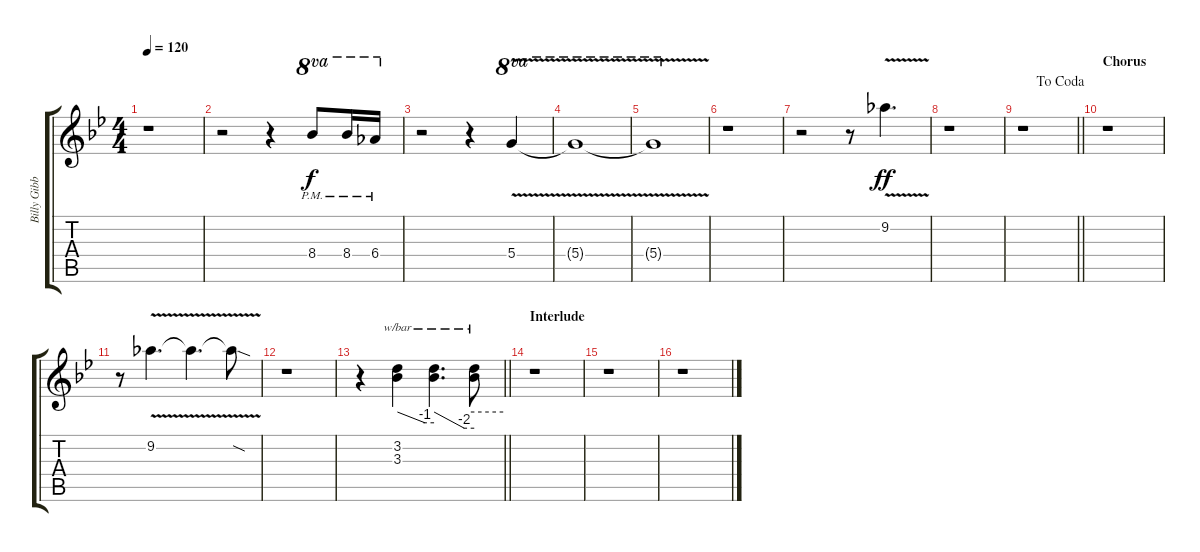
\track ("Billy Gibbons-Distortion Gtr." "Billy Gibb") {instrument distortionguitar}
\staff {score tabs}
\tuning (E4 B3 G3 D4 A3 E3) {hide}
\ts (4 4)
\tempo 120
\clef g2
\ks bb
r.1{dy f} |
r.2 r.4 8.4{pm}.8{ot 8va} 8.4{pm}.16{ot 8va} 6.4{pm}.16{ot 8va} |
r.2 r.4 5.4{v}.4{ot 8va} |
5.4{v t}.1{ot 8va} |
5.4{v t}.1{ot 8va} |
r.1 |
r.2 r.8 9.2{v}.4{d dy ff} |
r.1 |
\jump dacoda
\barLineRight lightlight
r.1 |
\section ("" "Chorus")
r.1 |
r.8 9.2{v}.4{d} 9.2{v t}.4{d} 9.2{sod t}.8 |
r.1 |
\barLineRight lightlight
r.4 (3.2 3.3).4{tbe (custom default 0 0 45 -4 60 -4)} (3.2{t} 3.3{t}).4{d tbe (custom default 0 0 45 -8 60 -8)} (3.2{t} 3.3{t}).8{tbe (hold default 0 0 60 0)} |
\section ("" "Interlude")
r.1 |
r.1 |
r.1
